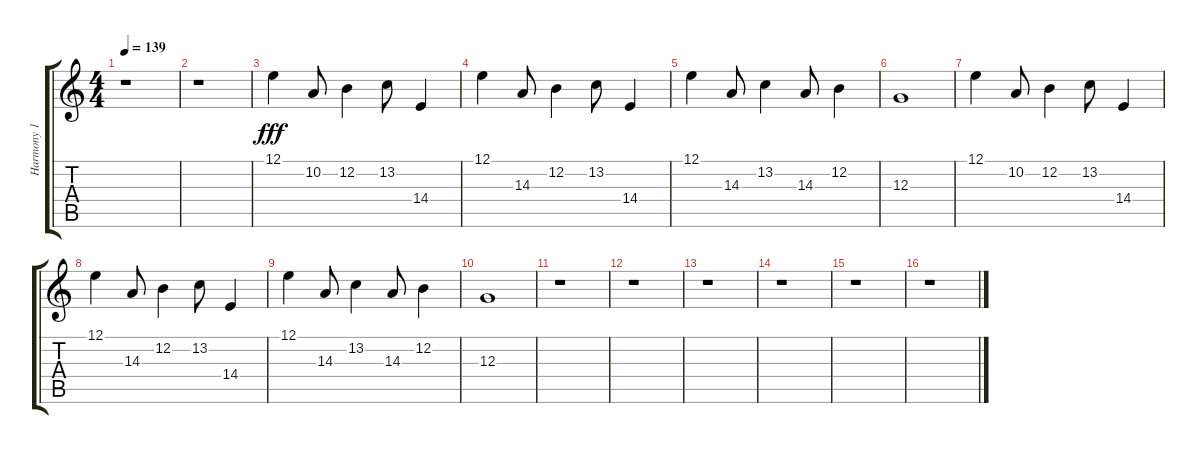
\track ("Harmony 1" "Harmony 1") {instrument clavinet}
\staff {score tabs}
\tuning (E4 B3 G3 D3 A2 E2) {hide}
\ts (4 4)
\tempo 139
\clef g2
\ks c
r.1{dy f} |
r.1 |
12.1.4{dy fff} 10.2.8 12.2.4 13.2.8 14.4.4 |
12.1.4 14.3.8 12.2.4 13.2.8 14.4.4 |
12.1.4 14.3.8 13.2.4 14.3.8 12.2.4 |
12.3.1 |
12.1.4 10.2.8 12.2.4 13.2.8 14.4.4 |
12.1.4 14.3.8 12.2.4 13.2.8 14.4.4 |
12.1.4 14.3.8 13.2.4 14.3.8 12.2.4 |
12.3.1 |
r.1 |
r.1 |
r.1 |
r.1 |
r.1 |
r.1
